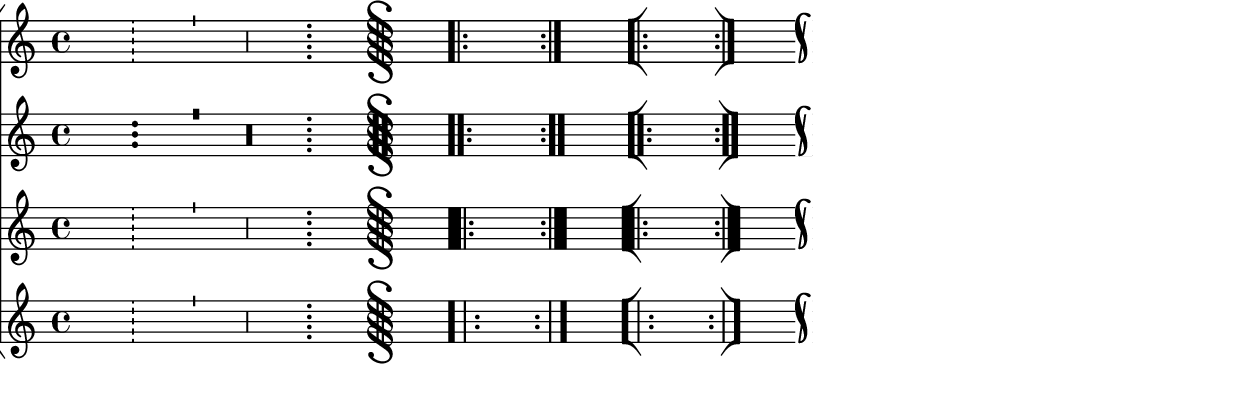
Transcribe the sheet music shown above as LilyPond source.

%% Generated by lilypond-book
%% Options: [exampleindent=10.16\mm,indent=0\mm,line-width=160\mm,paper-height=845.047\pt,paper-width=597.508\pt,papersize='(cons (* 597.508 pt) (* 845.047 pt))]
\include "lilypond-book-preamble.ly"


% ****************************************************************
% Start cut-&-pastable-section
% ****************************************************************

#(ly:set-option 'eps-box-padding 3.000000)



\paper {
  #(set-paper-size '(cons (* 597.508 pt) (* 845.047 pt)))
  indent = 0\mm
  line-width = 160\mm
  % offset the left padding, also add 1mm as lilypond creates cropped
  % images with a little space on the right
  line-width = #(- line-width (* mm  3.000000) (* mm 1))
}

\layout {
  
}




% ****************************************************************
% ly snippet:
% ****************************************************************
\sourcefilename "/lilypond-2.26.0/input/regression/bar-line-thickness.ly"
\sourcefileline 0
\version "2.23.11"

\header {
  texidoc = "The @code{hair-thickness} property sets the thickness of
thin bar lines, the @code{thick-thickness} property sets the thickness
of thick bar lines, and the @code{kern} property sets the spacing
within composite bar lines."
}

bars = {
  s1 \bar "!"
  s1 \bar "'"
  s1 \bar ","
  s1 \bar ";"
  s1 \bar "S"
  s1 \bar ".|:"
  s1 \bar ":|."
  s1 \bar "[|:"
  s1 \bar ":|]"
  s1 \bar "k"
}

\new ChoirStaff <<
  \new Staff \with {
    instrumentName = "default"
  } \bars

  \new Staff \with {
    instrumentName = \markup \column { "3x hair-" thickness }
    \override BarLine.hair-thickness = #5.7
  } \bars

  \new Staff \with {
    instrumentName = \markup \column { "2x thick-" thickness }
    \override BarLine.thick-thickness = #12.0
  } \bars

  \new Staff \with {
    instrumentName = "3x kern"
    \override BarLine.kern = #9.0
  } \bars
>>



% ****************************************************************
% end ly snippet
% ****************************************************************
